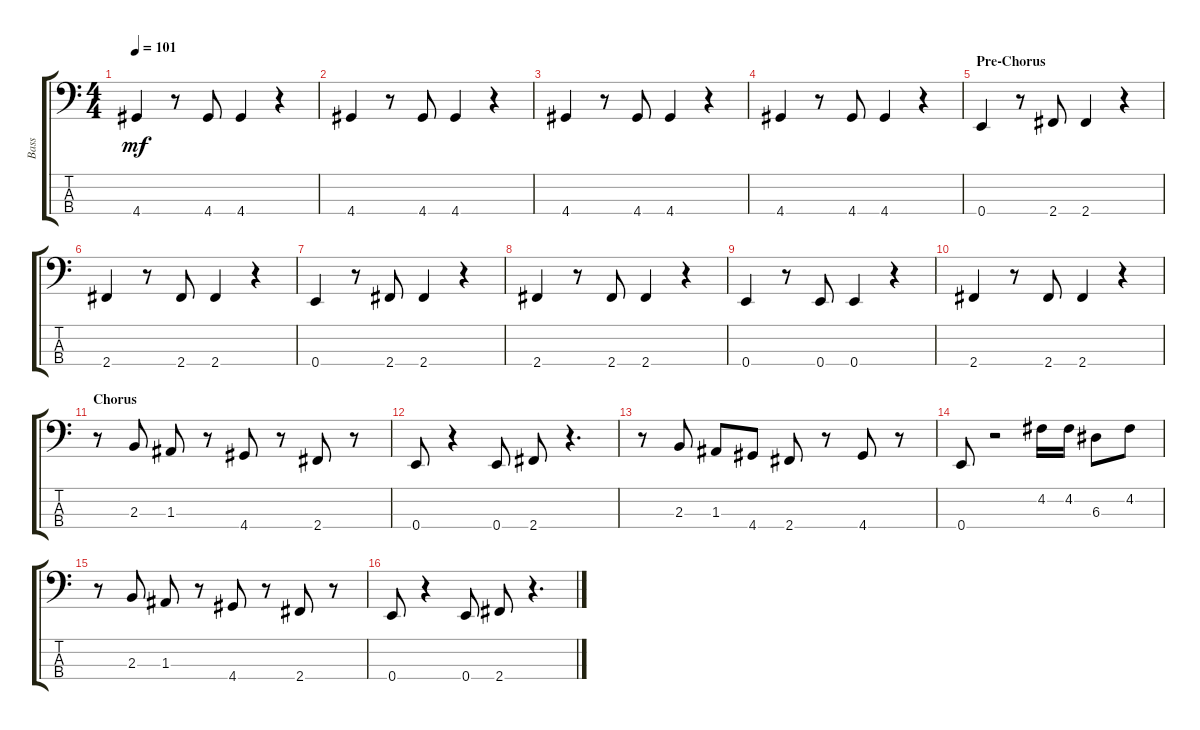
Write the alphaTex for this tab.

\track ("Bass" "Bass") {instrument electricbassfinger}
\staff {score tabs}
\tuning (G2 D2 A1 E1) {hide}
\ts (4 4)
\tempo 101
\clef f4
\ks c
4.4.4{dy mf} r.8 4.4.8 4.4.4 r.4 |
4.4.4 r.8 4.4.8 4.4.4 r.4 |
4.4.4 r.8 4.4.8 4.4.4 r.4 |
4.4.4 r.8 4.4.8 4.4.4 r.4 |
\section ("" "Pre-Chorus")
0.4.4 r.8 2.4.8 2.4.4 r.4 |
2.4.4 r.8 2.4.8 2.4.4 r.4 |
0.4.4 r.8 2.4.8 2.4.4 r.4 |
2.4.4 r.8 2.4.8 2.4.4 r.4 |
0.4.4 r.8 0.4.8 0.4.4 r.4 |
2.4.4 r.8 2.4.8 2.4.4 r.4 |
\section ("" "Chorus")
r.8 2.3.8 1.3.8 r.8 4.4.8 r.8 2.4.8 r.8 |
0.4.8 r.4 0.4.8 2.4.8 r.4{d} |
r.8 2.3.8 1.3.8 4.4.8 2.4.8 r.8 4.4.8 r.8 |
0.4.8 r.2 4.2.16 4.2.16 6.3.8 4.2.8 |
r.8 2.3.8 1.3.8 r.8 4.4.8 r.8 2.4.8 r.8 |
0.4.8 r.4 0.4.8 2.4.8 r.4{d}
